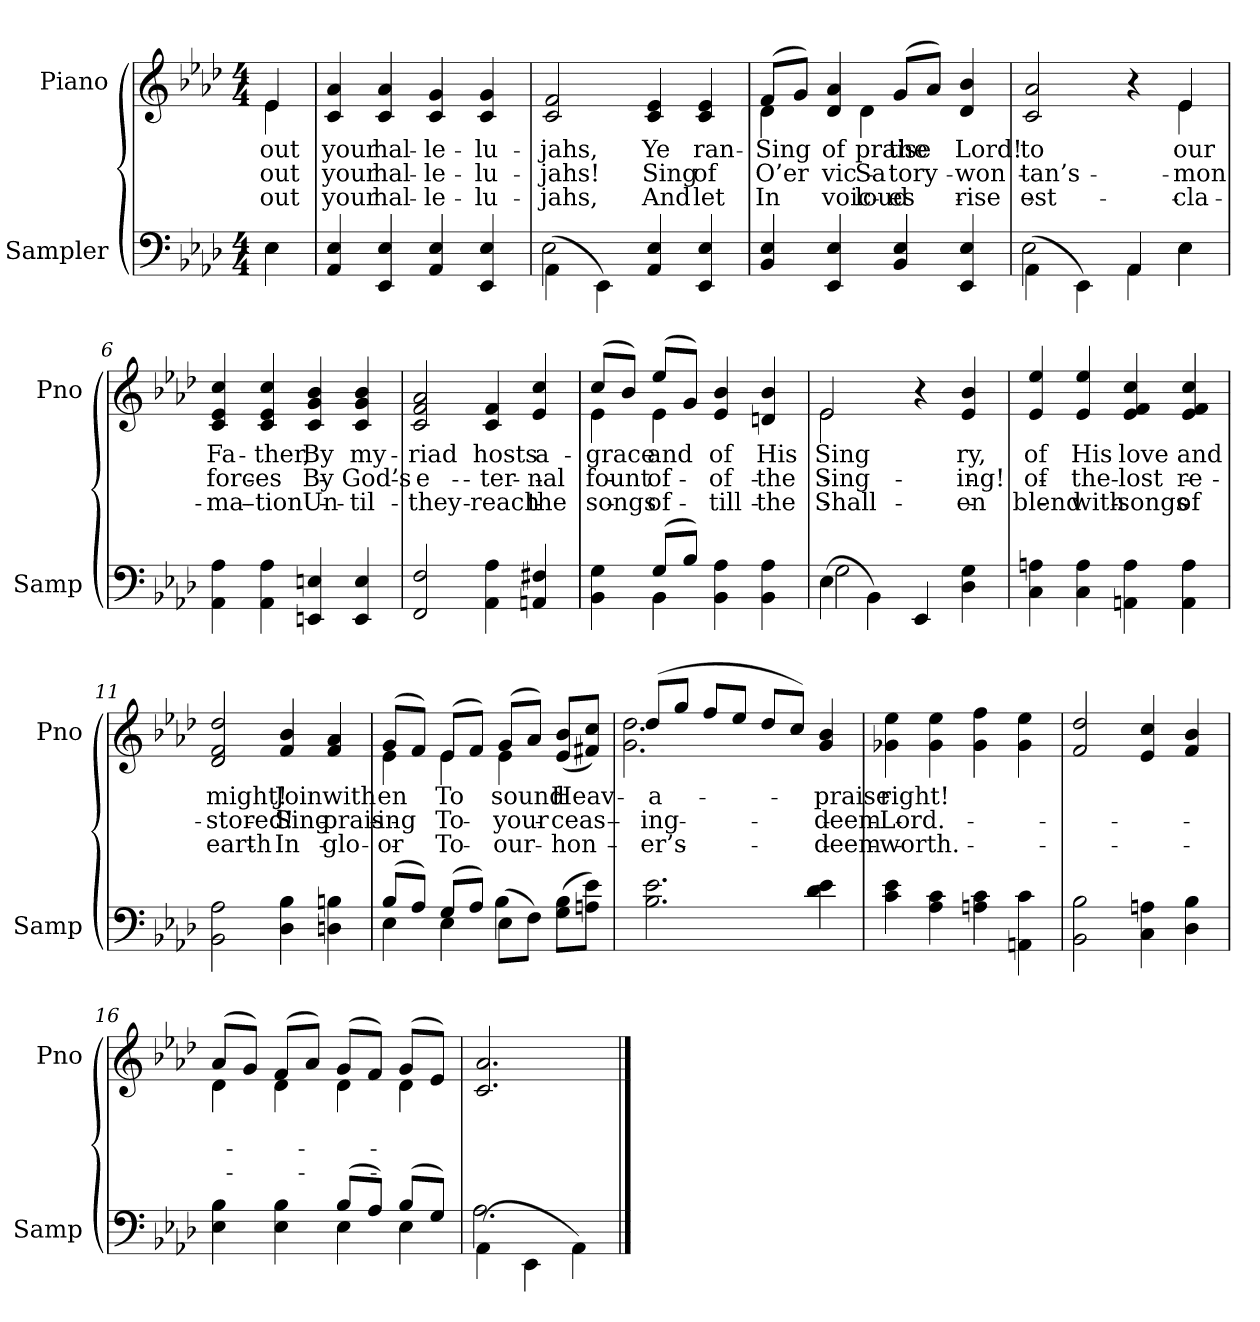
**kern	**kern	**text	**text	**text
*part2	*part1	*part1	*part1	*part1
*staff2	*staff1	*staff1	*staff1	*staff1
*I"Sampler	*I"Piano	*	*	*
*I'Samp	*I'Pno	*	*	*
*clefF4	*clefG2	*	*	*
*k[b-e-a-d-]	*k[b-e-a-d-]	*	*	*
*A-:	*A-:	*	*	*
*M4/4	*M4/4	*	*	*
=1	=1	=1	=1	=1
*^	*^	*	*	*
4E-\	4E-	4e-/	4e-	out	out	out
*v	*v	*	*	*	*	*
*	*v	*v	*	*	*
=2	=2	=2	=2	=2
4AA- 4E-	4c 4a-	your	your	your
4EE- 4E-	4c 4a-	hal-	hal-	hal-
4AA- 4E-	4c 4g	-le-	-le-	-le-
4EE- 4E-	4c 4g	-lu-	-lu-	-lu-
=3	=3	=3	=3	=3
*^	*	*	*	*
(4AA-\	2E-	2c 2f	-jahs,	-jahs!	-jahs,
4EE-\)	.	.	.	.	.
4AA- 4E-	2ryy	4c 4e-	Ye	Sing	And
4EE- 4E-	.	4c 4e-	ran-	of	let
*v	*v	*	*	*	*
=4	=4	=4	=4	=4
*	*^	*	*	*
4BB- 4E-	(8f/L	4d-	Sing	O’er	In
.	8g/J)	.	.	.	.
4EE- 4E-	4d- 4a-	8ryy	of	vic-	voic-
.	.	4d-	praise	Sa-	loud-
4BB- 4E-	(8g/L	.	the	-tory	-es
.	8a-/J)	4.ryy	.	.	.
4EE- 4E-	4d- 4b-	.	Lord!	won	rise
=5	=5	=5	=5	=5	=5
*^	*	*	*	*	*
(4AA-\	2E-	2c 2a-	2.ryy	to	-tan’s	-est
4EE-\)	.	.	.	.	.	.
4AA-/	4AA-	4r	.	.	.	.
4E-\	4E-	4e-/	4e-	our	-mon	-cla-
*v	*v	*	*	*	*	*
*	*v	*v	*	*	*
=6	=6	=6	=6	=6
4AA- 4A-	4c 4e- 4cc	Fa-	forc-	-ma-
4AA- 4A-	4c 4e- 4cc	-ther,	-es	-tion
4EEn 4En	4c 4g 4b-	By	By	Un-
4EE 4E	4c 4g 4b-	my-	God’s	-til
=7	=7	=7	=7	=7
2FF 2F	2c 2f 2a-	-riad	e-	they
4AA- 4A-	4c 4f	hosts	-ter-	reach
4AAn 4F#X	4e- 4cc	a-	-nal	the
=8	=8	=8	=8	=8
*^	*^	*	*	*
4BB- 4G	4ryy	(8cc/L	4e-	grace	fount	songs
.	.	8b-/J)	.	.	.	.
(8G/L	4BB-	(8ee-/L	4e-	and	of	of
8B-/J)	.	8g/J)	.	.	.	.
4BB- 4A-	2ryy	4e- 4b-	2ryy	of	of	till
4BB- 4A-	.	4dn 4b-	.	His	the	the
=9	=9	=9	=9	=9	=9	=9
(4E-\	2G	2e-/	2e-	Sing	Sing	Shall
4BB-\)	.	.	.	.	.	.
4EE-	2ryy	4r	2ryy	.	.	.
4D- 4G	.	4e- 4b-	.	-ry,	-ing!	-en
*v	*v	*	*	*	*	*
*	*v	*v	*	*	*
=10	=10	=10	=10	=10
4C 4An	4e- 4ee-	of	of	blend
4C 4A	4e- 4ee-	His	the	with
4AAn 4A	4e- 4f 4cc	love	lost	songs
4AA 4A	4e- 4f 4cc	and	re-	of
=11	=11	=11	=11	=11
2BB- 2A-	2d- 2f 2dd-	might!	-stored!	earth
4D- 4B-	4f 4b-	Join	Sing	In
4Dn 4Bn	4f 4a-	with	prais-	glo-
=12	=12	=12	=12	=12
*^	*^	*	*	*
(8B-/L	4E-	(8g/L	4e-	-en	-ing	-or
8A-/J)	.	8f/J)	.	.	.	.
(8G/L	4E-	(8e-/L	4e-	To	To	To
8A-/J)	.	8f/J)	.	.	.	.
(8E-\L	4B-	(8g/L	4e-	sound	your	our
8F\J)	.	8a-/J)	.	.	.	.
(8G\ 8B-\L	4ryy	(8e-/ 8b-/L	4ryy	Heav-	ceas-	hon-
8An\ 8e-\J)	.	8f#X/ 8cc/J)	.	.	.	.
*v	*v	*	*	*	*	*
=13	=13	=13	=13	=13	=13
2.B- 2.e-	(8dd-/L	2.g 2.dd-	a-	-ing	-er’s
.	8gg/J	.	.	.	.
.	8ff/L	.	.	.	.
.	8ee-/J	.	.	.	.
.	8dd-/L	.	.	.	.
.	8cc/J)	.	.	.	.
4d- 4e-	4g 4b-	4ryy	praise	-deem-	-deem-
*	*v	*v	*	*	*
=14	=14	=14	=14	=14
4c 4e-	4g-X 4ee-	-right!	Lord.	worth.
4A- 4c	4g- 4ee-	.	.	.
4An 4c	4g- 4ff	.	.	.
4AAn 4c	4g- 4ee-	.	.	.
=15	=15	=15	=15	=15
2BB- 2B-	2f 2dd-	.	.	.
4C 4An	4e- 4cc	.	.	.
4D- 4B-	4f 4b-	.	.	.
=16	=16	=16	=16	=16
*^	*^	*	*	*
4E- 4B-	2ryy	(8a-/L	4d-	.	.	.
.	.	8g/J)	.	.	.	.
4E- 4B-	.	(8f/L	4d-	.	.	.
.	.	8a-/J)	.	.	.	.
(8B-/L	4E-	(8g/L	4d-	.	.	.
8A-/J)	.	8f/J)	.	.	.	.
(8B-/L	4E-	(8g/L	4d-	.	.	.
8G/J)	.	8e-/J)	.	.	.	.
*	*	*v	*v	*	*	*
=17	=17	=17	=17	=17	=17
(4AA-\	2.A-	2.c 2.a-	.	.	.
4EE-\	.	.	.	.	.
4AA-\)	.	.	.	.	.
*v	*v	*	*	*	*
==	==	==	==	==
*-	*-	*-	*-	*-
